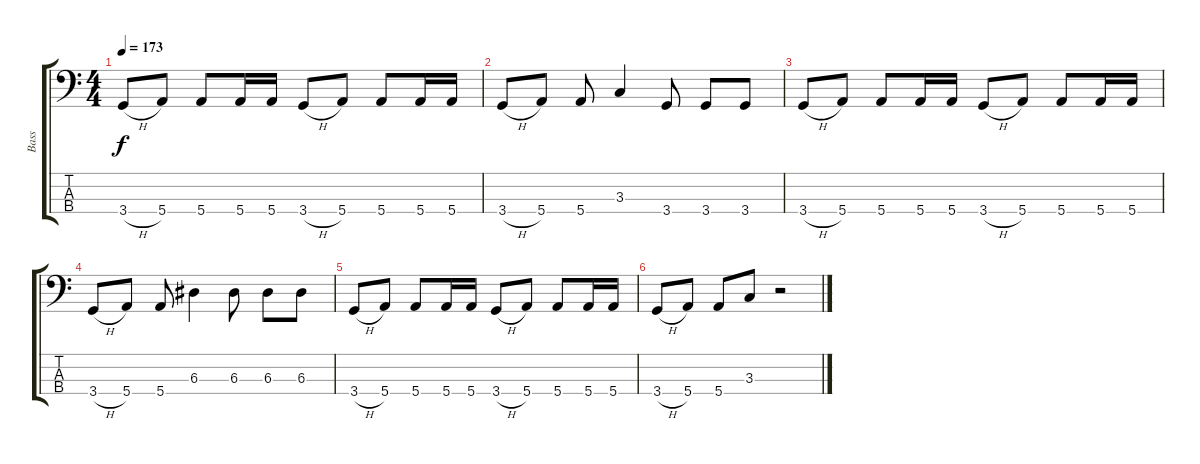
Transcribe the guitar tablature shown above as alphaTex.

\track ("Bass" "Bass") {instrument electricbasspick}
\staff {score tabs}
\tuning (G2 D2 A1 E1) {hide}
\ts (4 4)
\tempo 173
\clef f4
\ks c
3.4{h}.8{dy f} 5.4.8 5.4.8 5.4.16 5.4.16 3.4{h}.8 5.4.8 5.4.8 5.4.16 5.4.16 |
3.4{h}.8 5.4.8 5.4.8 3.3.4 3.4.8 3.4.8 3.4.8 |
3.4{h}.8 5.4.8 5.4.8 5.4.16 5.4.16 3.4{h}.8 5.4.8 5.4.8 5.4.16 5.4.16 |
3.4{h}.8 5.4.8 5.4.8 6.3.4 6.3.8 6.3.8 6.3.8 |
3.4{h}.8 5.4.8 5.4.8 5.4.16 5.4.16 3.4{h}.8 5.4.8 5.4.8 5.4.16 5.4.16 |
3.4{h}.8 5.4.8 5.4.8 3.3.8 r.2
